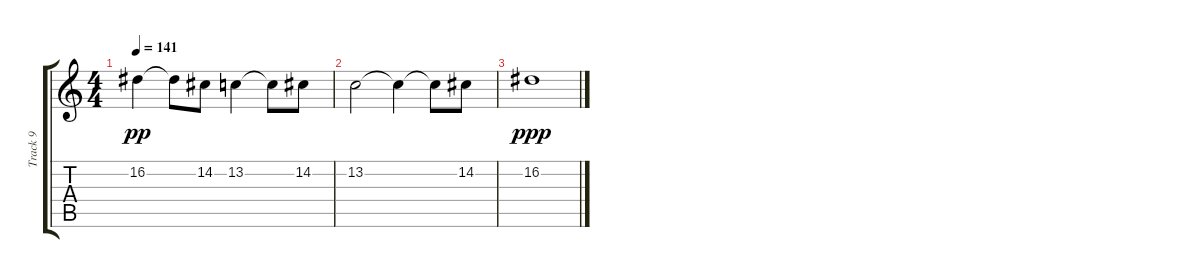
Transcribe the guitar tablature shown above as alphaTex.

\track ("Track 9" "Track 9") {instrument pad4choir}
\staff {score tabs}
\tuning (E4 B3 G3 D3 A2 E2) {hide}
\ts (4 4)
\tempo 141
\clef g2
\ks c
16.2.4{dy pp} 16.2{t}.8 14.2.8 13.2.4 13.2{t}.8 14.2.8 |
13.2.2 13.2{t}.4 13.2{t}.8 14.2.8 |
16.2.1{dy ppp}
